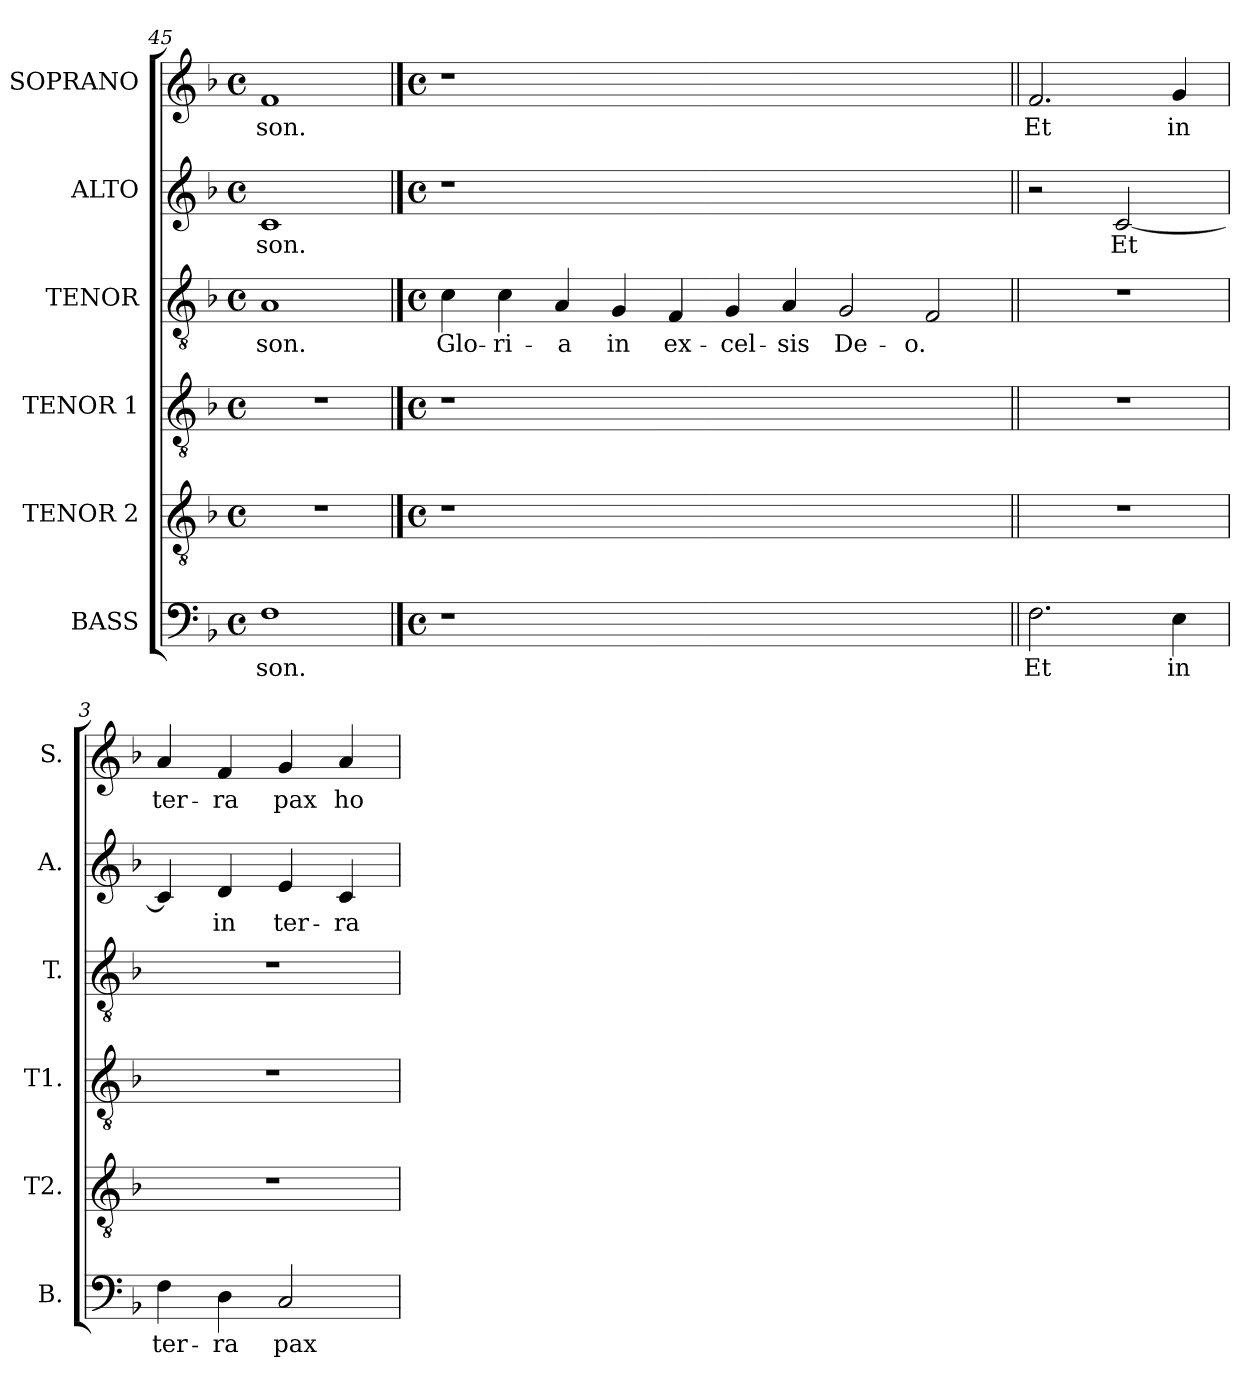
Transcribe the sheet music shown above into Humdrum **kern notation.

**kern	**text	**kern	**kern	**kern	**text	**kern	**text	**kern	**text
*part6	*part6	*part5	*part4	*part3	*part3	*part2	*part2	*part1	*part1
*staff6	*staff6	*staff5	*staff4	*staff3	*staff3	*staff2	*staff2	*staff1	*staff1
*I"BASS	*	*I"TENOR 2	*I"TENOR 1	*I"TENOR	*	*I"ALTO	*	*I"SOPRANO	*
*I'B.	*	*I'T2.	*I'T1.	*I'T.	*	*I'A.	*	*I'S.	*
*clefF4	*	*clefGv2	*clefGv2	*clefGv2	*	*clefG2	*	*clefG2	*
*	*	*ITrd7c12	*ITrd7c12	*ITrd7c12	*	*	*	*	*
*k[b-]	*	*k[b-]	*k[b-]	*k[b-]	*	*k[b-]	*	*k[b-]	*
*F:	*	*F:	*F:	*F:	*	*F:	*	*F:	*
*M4/4	*	*M4/4	*M4/4	*M4/4	*	*M4/4	*	*M4/4	*
*met(c)	*	*met(c)	*met(c)	*met(c)	*	*met(c)	*	*met(c)	*
=45	=45	=45	=45	=45	=45	=45	=45	=45	=45
!	!LO:LY:b:color=#000000	!	!	!	!	!	!	!	!
!	!	!	!	!	!LO:LY:b:color=#000000	!	!	!	!
!	!	!	!	!	!	!	!LO:LY:b:color=#000000	!	!
!	!	!	!	!	!	!	!	!	!LO:LY:b:color=#000000
1Fi	-son.	1r	1r	1AAi	-son.	1ci	-son.	1fi	-son.
!!LO:PB:g=z
==1	==1	==1	==1	==1	==1	==1	==1	==1	==1
*M4/4	*	*M4/4	*M4/4	*M4/4	*	*M4/4	*	*M4/4	*
*met(c)	*	*met(c)	*met(c)	*met(c)	*	*met(c)	*	*met(c)	*
!LO:N:vis=1	!	!LO:N:vis=1	!LO:N:vis=1	!	!	!	!	!	!
!	!	!	!	!	!LO:LY:b:color=#000000	!LO:N:vis=1	!	!LO:N:vis=1	!
1r	.	1r	1r	4Ci\	Glo-	1r	.	1r	.
!	!	!	!	!	!LO:LY:b:color=#000000	!	!	!	!
.	.	.	.	4Ci\	-ri-	.	.	.	.
!	!	!	!	!	!LO:LY:b:color=#000000	!	!	!	!
.	.	.	.	4AAi/	-a	.	.	.	.
!	!	!	!	!	!LO:LY:b:color=#000000	!	!	!	!
.	.	.	.	4GGi/	in	.	.	.	.
!	!	!	!	!	!LO:LY:b:color=#000000	!	!	!	!
1..ryy	.	1..ryy	1..ryy	4FFi/	ex-	1..ryy	.	1..ryy	.
!	!	!	!	!	!LO:LY:b:color=#000000	!	!	!	!
.	.	.	.	4GGi/	-cel-	.	.	.	.
!	!	!	!	!	!LO:LY:b:color=#000000	!	!	!	!
.	.	.	.	4AAi/	-sis	.	.	.	.
!	!	!	!	!	!LO:LY:b:color=#000000	!	!	!	!
.	.	.	.	2GGi/	De-	.	.	.	.
!	!	!	!	!	!LO:LY:b:color=#000000	!	!	!	!
.	.	.	.	2FFi/	-o.	.	.	.	.
=2||	=2||	=2||	=2||	=2||	=2||	=2||	=2||	=2||	=2||
!	!LO:LY:b:color=#000000	!	!	!	!	!	!	!	!
!	!	!	!	!	!	!	!	!	!LO:LY:b:color=#000000
2.Fi\	Et	1r	1r	1r	.	2r	.	2.fi/	Et
!	!	!	!	!	!	!	!LO:LY:b:color=#000000	!	!
.	.	.	.	.	.	[2ci/	Et	.	.
!	!LO:LY:b:color=#000000	!	!	!	!	!	!	!	!
!	!	!	!	!	!	!	!	!	!LO:LY:b:color=#000000
4Ei\	in	.	.	.	.	.	.	4gi/	in
=3	=3	=3	=3	=3	=3	=3	=3	=3	=3
!	!LO:LY:b:color=#000000	!	!	!	!	!	!	!	!
!	!	!	!	!	!	!	!	!	!LO:LY:b:color=#000000
4Fi\	ter-	1r	1r	1r	.	4ci/]	.	4ai/	ter-
!	!LO:LY:b:color=#000000	!	!	!	!	!	!	!	!
!	!	!	!	!	!	!	!LO:LY:b:color=#000000	!	!
!	!	!	!	!	!	!	!	!	!LO:LY:b:color=#000000
4Di\	-ra	.	.	.	.	4di/	in	4fi/	-ra
!	!LO:LY:b:color=#000000	!	!	!	!	!	!	!	!
!	!	!	!	!	!	!	!LO:LY:b:color=#000000	!	!
!	!	!	!	!	!	!	!	!	!LO:LY:b:color=#000000
2Ci/	pax	.	.	.	.	4ei/	ter-	4gi/	pax
!	!	!	!	!	!	!	!LO:LY:b:color=#000000	!	!
!	!	!	!	!	!	!	!	!	!LO:LY:b:color=#000000
.	.	.	.	.	.	4ci/	-ra	4ai/	ho-
=	=	=	=	=	=	=	=	=	=
*-	*-	*-	*-	*-	*-	*-	*-	*-	*-
